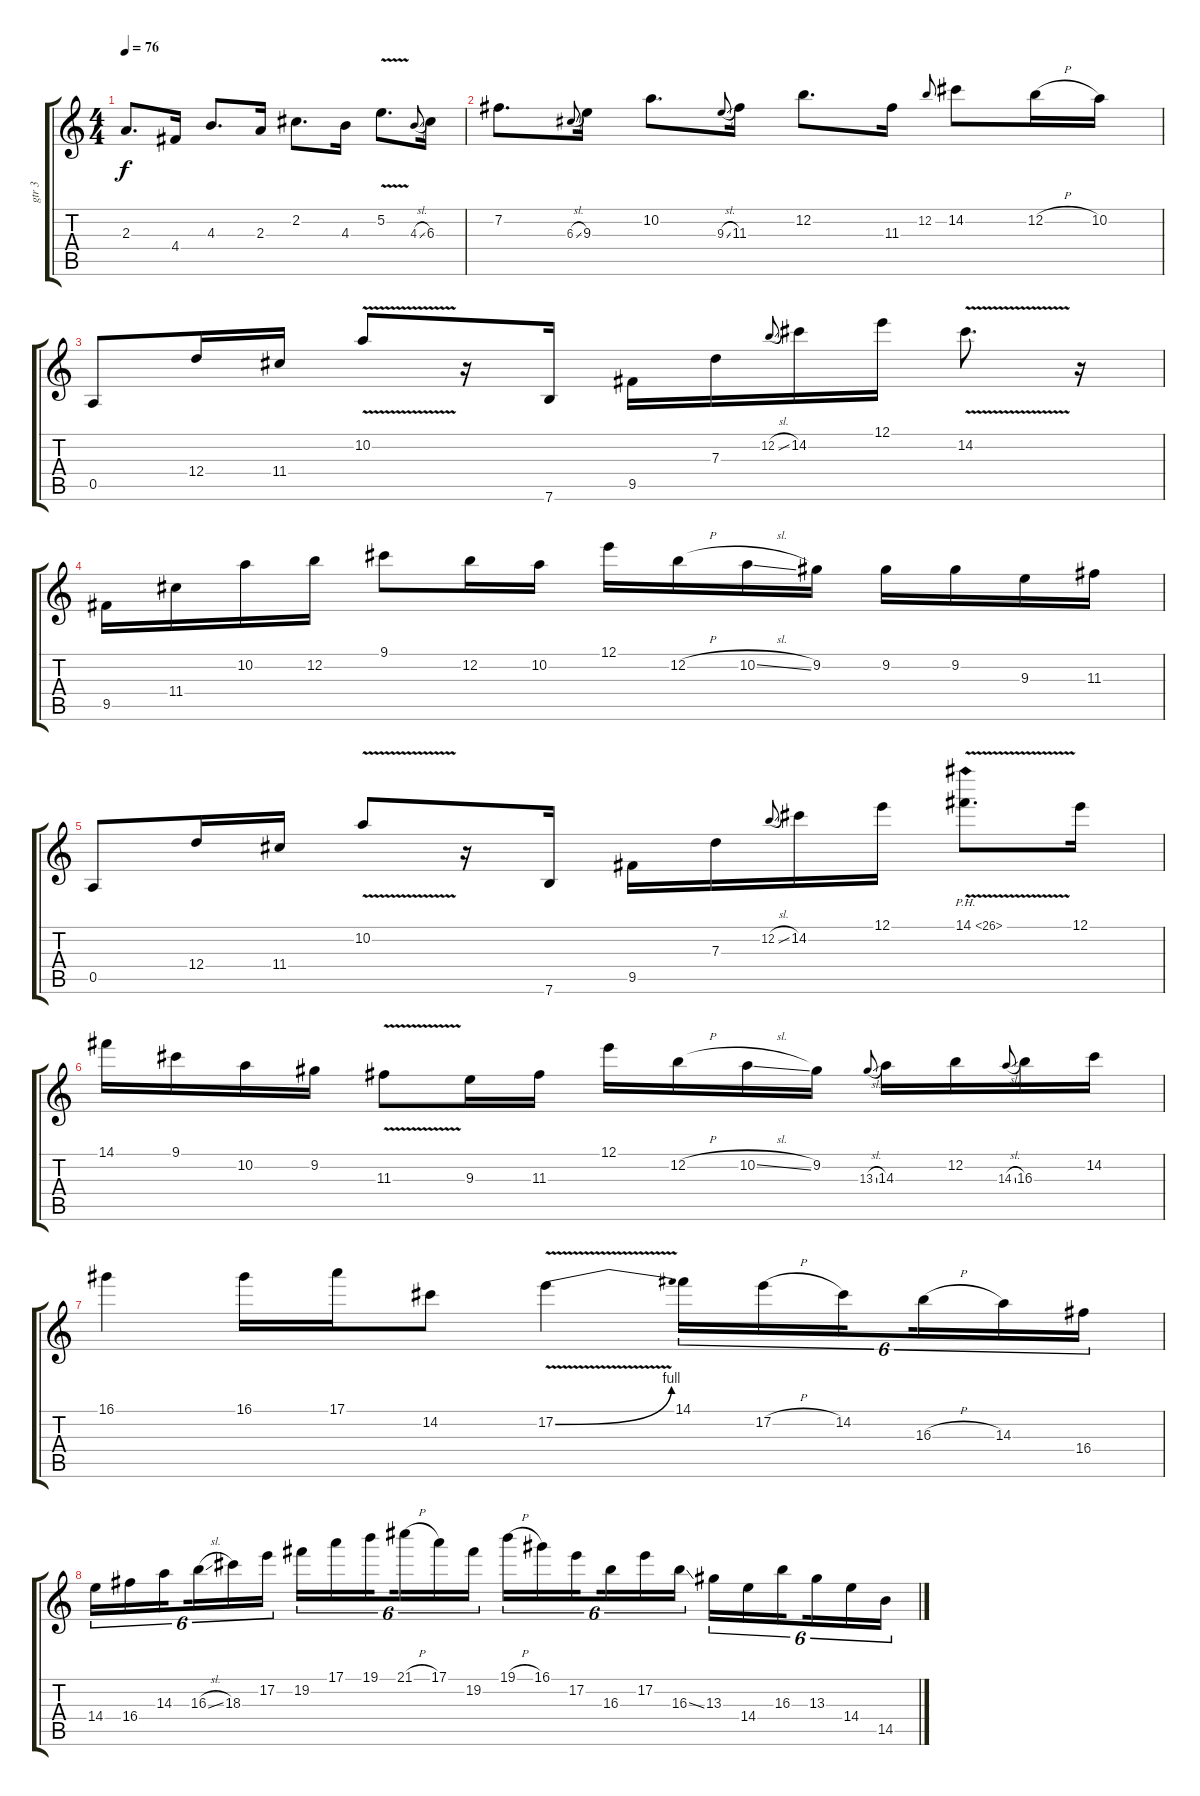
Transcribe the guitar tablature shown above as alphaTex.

\track ("gtr 3" "gtr 3") {instrument electricguitarclean}
\staff {score tabs}
\tuning (E4 B3 G3 D3 A2 E2) {hide}
\ts (4 4)
\tempo 76
\clef g2
\ks c
2.3.8{d dy f} 4.4.16 4.3.8{d} 2.3.16 2.2.8{d} 4.3.16 5.2{v}.8{d} 4.3{sl}.8{gr onbeat} 6.3.16 |
7.2.8{d} 6.3{sl}.8{gr onbeat} 9.3.16 10.2.8{d} 9.3{sl}.8{gr onbeat} 11.3.16 12.2.8{d} 11.3.16 12.2.8{gr onbeat} 14.2.8 12.2{h}.16 10.2.16 |
0.5.8 12.4.16 11.4.16 10.2{v}.8 r.16 7.6.16 9.5.16 7.3.16 12.2{sl}.8{gr onbeat} 14.2.16 12.1.16 14.2{v}.8{d} r.16 |
9.5.16 11.4.16 10.2.16 12.2.16 9.1.8 12.2.16 10.2.16 12.1.16 12.2{h}.16 10.2{sl}.16 9.2.16 9.2.16 9.2.16 9.3.16 11.3.16 |
0.5.8 12.4.16 11.4.16 10.2{v}.8 r.16 7.6.16 9.5.16 7.3.16 12.2{sl}.8{gr onbeat} 14.2.16 12.1.16 14.1{ph 12 v}.8{d} 12.1.16 |
14.1.16 9.1.16 10.2.16 9.2.16 11.3{v}.8 9.3.16 11.3.16 12.1.16 12.2{h}.16 10.2{sl}.16 9.2.16 13.3{sl}.8{gr onbeat} 14.3.16 12.2.16 14.3{sl}.8{gr onbeat} 16.3.16 14.2.16 |
16.1.4 16.1.16 17.1.16 14.2.8 17.2{be (bend 0 0 60 4) v}.4 14.1.16{tu (6 4)} 17.2{h}.16{tu (6 4)} 14.2.16{tu (6 4) beam splitsecondary} 16.3{h}.16{tu (6 4)} 14.3.16{tu (6 4)} 16.4.16{tu (6 4)} |
14.4.16{tu (6 4)} 16.4.16{tu (6 4)} 14.3.16{tu (6 4) beam splitsecondary} 16.3{sl}.16{tu (6 4)} 18.3.16{tu (6 4)} 17.2.16{tu (6 4)} 19.2.16{tu (6 4)} 17.1.16{tu (6 4)} 19.1.16{tu (6 4) beam splitsecondary} 21.1{h}.16{tu (6 4)} 17.1.16{tu (6 4)} 19.2.16{tu (6 4)} 19.1{h}.16{tu (6 4)} 16.1.16{tu (6 4)} 17.2.16{tu (6 4) beam splitsecondary} 16.3.16{tu (6 4)} 17.2.16{tu (6 4)} 16.3{ss}.16{tu (6 4)} 13.3.16{tu (6 4)} 14.4.16{tu (6 4)} 16.3.16{tu (6 4) beam splitsecondary} 13.3.16{tu (6 4)} 14.4.16{tu (6 4)} 14.5.16{tu (6 4)}
